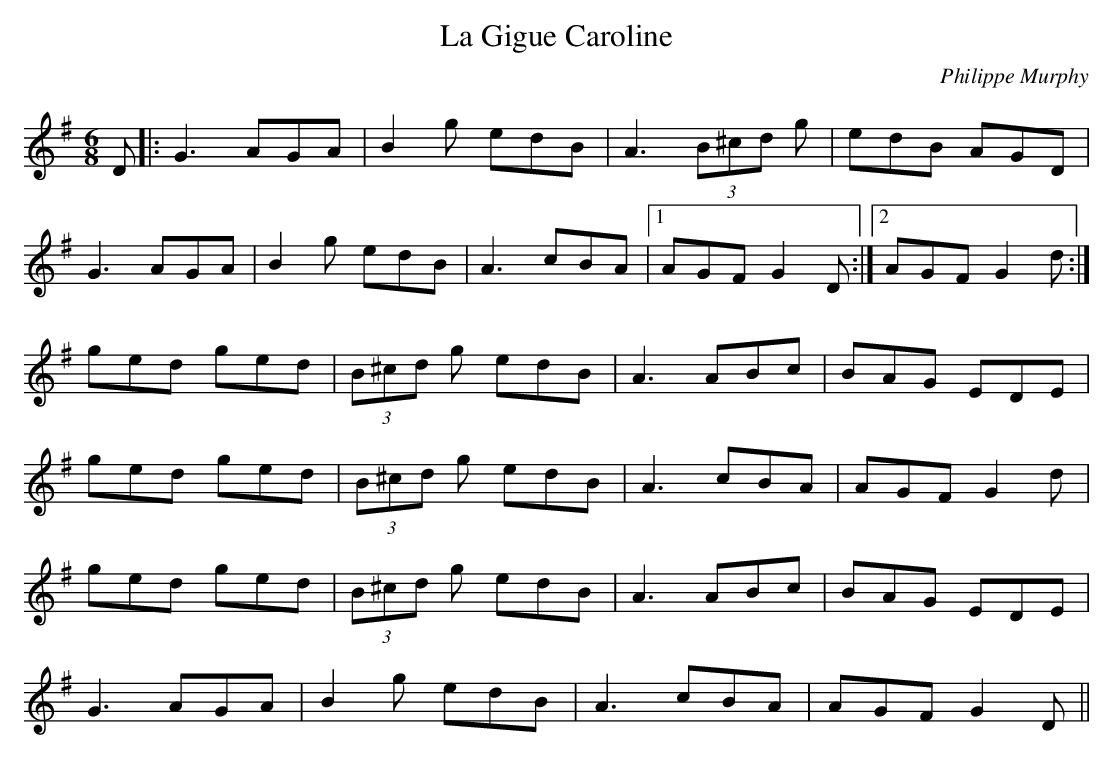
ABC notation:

X:1
T:La Gigue Caroline
C:Philippe Murphy
M:6/8
L:1/8
K:G
D |: G3 AGA | B2g edB | A3 (3B^cd g | edB AGD |
G3 AGA | B2g edB | A3 cBA |1 AGF G2D :|2 AGF G2d :|
ged ged | (3B^cd g edB | A3 ABc | BAG EDE |
ged ged | (3B^cd g edB | A3 cBA | AGF G2d |
ged ged | (3B^cd g edB | A3 ABc | BAG EDE |
G3 AGA | B2g edB | A3 cBA | AGF G2D ||
